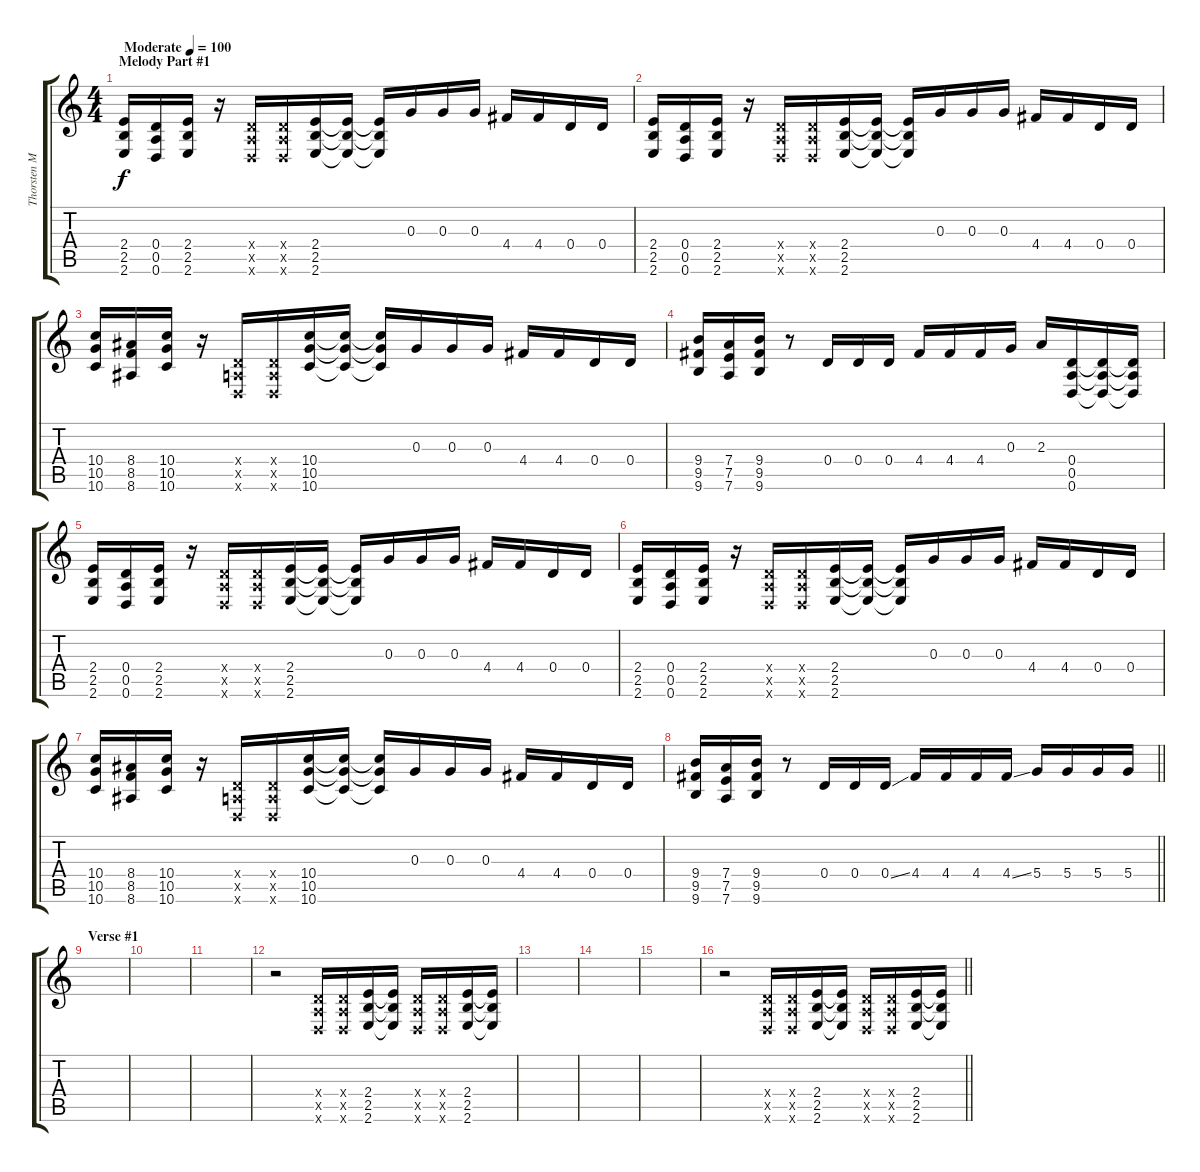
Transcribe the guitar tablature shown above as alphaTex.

\track ("Thorsten Mewes" "Thorsten M") {instrument distortionguitar}
\staff {score tabs}
\tuning (E4 B3 G3 D3 A2 D2) {hide}
\ts (4 4)
\section ("" "Melody Part #1")
\tempo (100 "Moderate")
\clef g2
\ks c
(2.4 2.5 2.6).16{dy f instrument distortionguitar} (0.4 0.5 0.6).16 (2.4 2.5 2.6).16 r.16 (0.4{x} 0.5{x} 0.6{x}).16 (0.4{x} 0.5{x} 0.6{x}).16 (2.4 2.5 2.6).16 (2.4{t} 2.5{t} 2.6{t}).16 (2.4{t} 2.5{t} 2.6{t}).16 0.3.16 0.3.16 0.3.16 4.4.16 4.4.16 0.4.16 0.4.16 |
(2.4 2.5 2.6).16 (0.4 0.5 0.6).16 (2.4 2.5 2.6).16 r.16 (0.4{x} 0.5{x} 0.6{x}).16 (0.4{x} 0.5{x} 0.6{x}).16 (2.4 2.5 2.6).16 (2.4{t} 2.5{t} 2.6{t}).16 (2.4{t} 2.5{t} 2.6{t}).16 0.3.16 0.3.16 0.3.16 4.4.16 4.4.16 0.4.16 0.4.16 |
(10.4 10.5 10.6).16 (8.4 8.5 8.6).16 (10.4 10.5 10.6).16 r.16 (0.4{x} 0.5{x} 0.6{x}).16 (0.4{x} 0.5{x} 0.6{x}).16 (10.4 10.5 10.6).16 (10.4{t} 10.5{t} 10.6{t}).16 (10.4{t} 10.5{t} 10.6{t}).16 0.3.16 0.3.16 0.3.16 4.4.16 4.4.16 0.4.16 0.4.16 |
(9.4 9.5 9.6).16 (7.4 7.5 7.6).16 (9.4 9.5 9.6).16 r.8 0.4.16 0.4.16 0.4.16 4.4.16 4.4.16 4.4.16 0.3.16 2.3.16 (0.4 0.5 0.6).16 (0.4{t} 0.5{t} 0.6{t}).16 (0.4{t} 0.5{t} 0.6{t}).16 |
(2.4 2.5 2.6).16 (0.4 0.5 0.6).16 (2.4 2.5 2.6).16 r.16 (0.4{x} 0.5{x} 0.6{x}).16 (0.4{x} 0.5{x} 0.6{x}).16 (2.4 2.5 2.6).16 (2.4{t} 2.5{t} 2.6{t}).16 (2.4{t} 2.5{t} 2.6{t}).16 0.3.16 0.3.16 0.3.16 4.4.16 4.4.16 0.4.16 0.4.16 |
(2.4 2.5 2.6).16 (0.4 0.5 0.6).16 (2.4 2.5 2.6).16 r.16 (0.4{x} 0.5{x} 0.6{x}).16 (0.4{x} 0.5{x} 0.6{x}).16 (2.4 2.5 2.6).16 (2.4{t} 2.5{t} 2.6{t}).16 (2.4{t} 2.5{t} 2.6{t}).16 0.3.16 0.3.16 0.3.16 4.4.16 4.4.16 0.4.16 0.4.16 |
(10.4 10.5 10.6).16 (8.4 8.5 8.6).16 (10.4 10.5 10.6).16 r.16 (0.4{x} 0.5{x} 0.6{x}).16 (0.4{x} 0.5{x} 0.6{x}).16 (10.4 10.5 10.6).16 (10.4{t} 10.5{t} 10.6{t}).16 (10.4{t} 10.5{t} 10.6{t}).16 0.3.16 0.3.16 0.3.16 4.4.16 4.4.16 0.4.16 0.4.16 |
\barLineRight lightlight
(9.4 9.5 9.6).16 (7.4 7.5 7.6).16 (9.4 9.5 9.6).16 r.8 0.4.16 0.4.16 0.4{ss}.16 4.4.16 4.4.16 4.4.16 4.4{ss}.16 5.4.16 5.4.16 5.4.16 5.4.16 |
\section ("" "Verse #1")
|
|
|
r.2 (0.4{x} 0.5{x} 0.6{x}).16 (0.4{x} 0.5{x} 0.6{x}).16 (2.4 2.5 2.6).16 (2.4{t} 2.5{t} 2.6{t}).16 (0.4{x} 0.5{x} 0.6{x}).16 (0.4{x} 0.5{x} 0.6{x}).16 (2.4 2.5 2.6).16 (2.4{t} 2.5{t} 2.6{t}).16 |
|
|
|
\barLineRight lightlight
r.2 (0.4{x} 0.5{x} 0.6{x}).16 (0.4{x} 0.5{x} 0.6{x}).16 (2.4 2.5 2.6).16 (2.4{t} 2.5{t} 2.6{t}).16 (0.4{x} 0.5{x} 0.6{x}).16 (0.4{x} 0.5{x} 0.6{x}).16 (2.4 2.5 2.6).16 (2.4{t} 2.5{t} 2.6{t}).16
